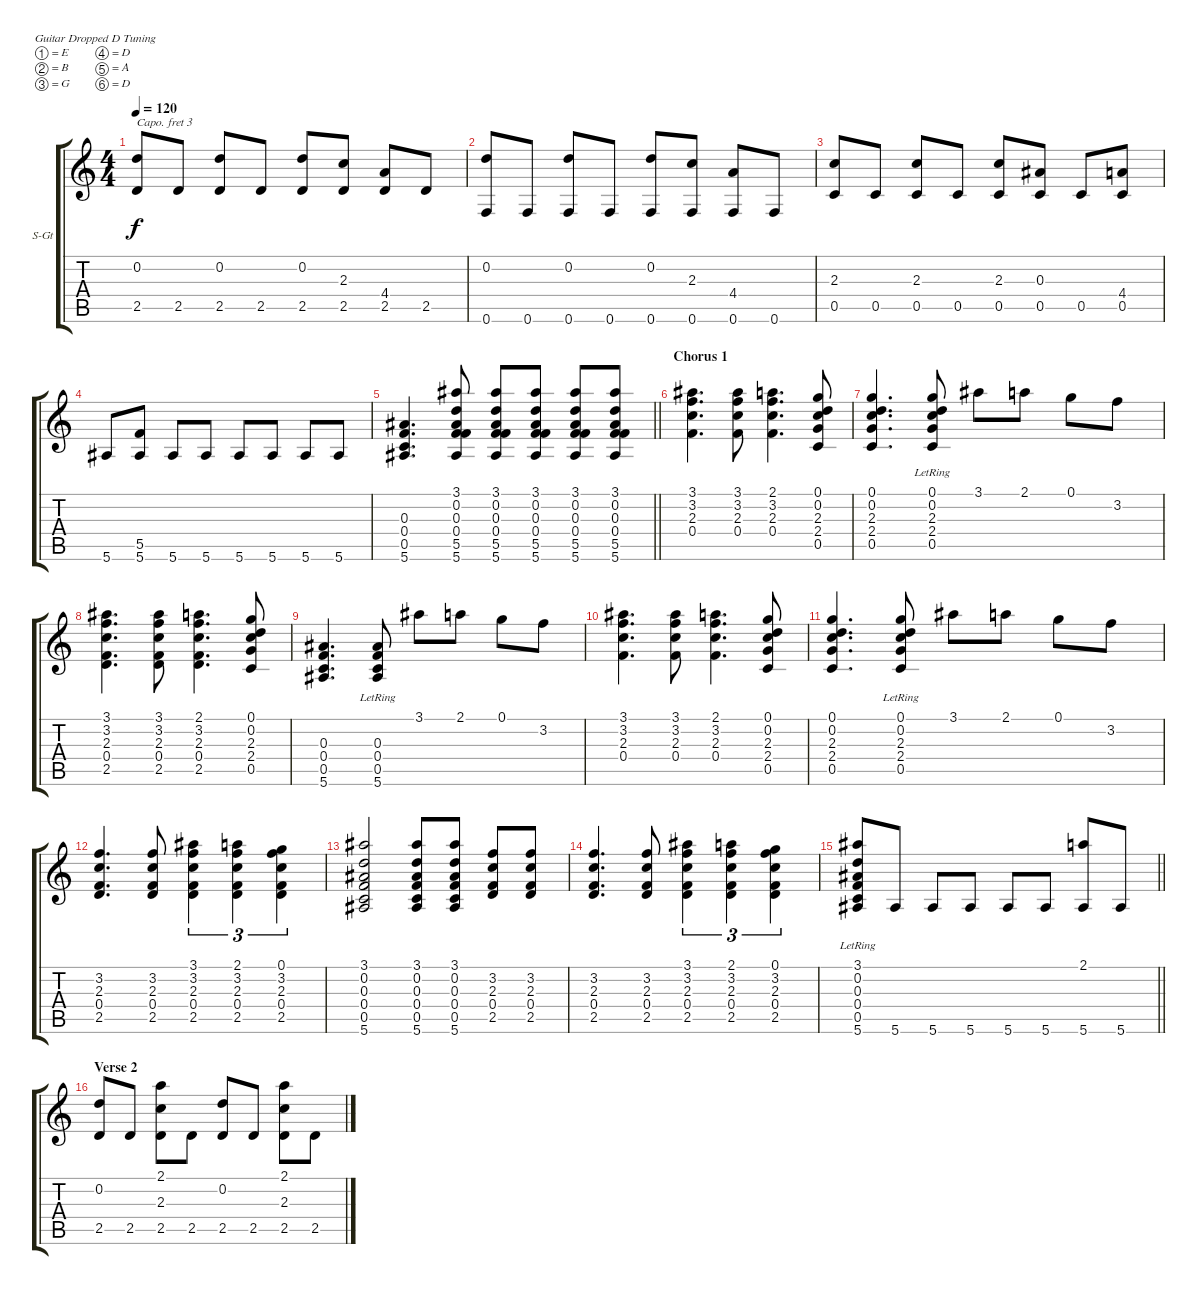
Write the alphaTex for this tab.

\bracketExtendMode groupsimilarinstruments
\firstSystemTrackNameOrientation horizontal
\otherSystemsTrackNameOrientation horizontal
\track ("Track 1" "S-Gt") {instrument acousticguitarsteel}
\staff {score tabs}
\capo 3
\tuning (E4 B3 G3 D3 A2 D2)
\ts (4 4)
\tempo 120
\clef g2
\ks c
(0.2 2.5).8{dy f} 2.5.8 (0.2 2.5).8 2.5.8 (0.2 2.5).8 (2.3 2.5).8 (4.4 2.5).8 2.5.8 |
(0.2 0.6).8 0.6.8 (0.2 0.6).8 0.6.8 (0.2 0.6).8 (2.3 0.6).8 (4.4 0.6).8 0.6.8 |
(2.3 0.5).8 0.5.8 (2.3 0.5).8 0.5.8 (2.3 0.5).8 (0.3 0.5).8 0.5.8 (4.4 0.5).8 |
5.6.8 (5.5 5.6).8 5.6.8 5.6.8 5.6.8 5.6.8 5.6.8 5.6.8 |
\barLineRight lightlight
(0.3 0.4 0.5 5.6).4{d} (3.1 0.2 0.3 0.4 5.5 5.6).8 (3.1 0.2 0.3 0.4 5.5 5.6).8 (3.1 0.2 0.3 0.4 5.5 5.6).8 (3.1 0.2 0.3 0.4 5.5 5.6).8 (3.1 0.2 0.3 0.4 5.5 5.6).8 |
\section ("" "Chorus 1")
(3.1 3.2 2.3 0.4).4{d} (3.1 3.2 2.3 0.4).8 (2.1 3.2 2.3 0.4).4{d} (0.1 0.2 2.3 2.4 0.5).8 |
(0.1 0.2 2.3 2.4 0.5).4{d} (0.1 0.2 2.3 2.4 0.5{lr}).8 3.1.8 2.1.8 0.1.8 3.2.8 |
(3.1 3.2 2.3 0.4 2.5).4{d} (3.1 3.2 2.3 0.4 2.5).8 (2.1 3.2 2.3 0.4 2.5).4{d} (0.1 0.2 2.3 2.4 0.5).8 |
(0.3 0.4 0.5 5.6).4{d} (0.3 0.4 0.5{lr} 5.6).8 3.1.8 2.1.8 0.1.8 3.2.8 |
(3.1 3.2 2.3 0.4).4{d} (3.1 3.2 2.3 0.4).8 (2.1 3.2 2.3 0.4).4{d} (0.1 0.2 2.3 2.4 0.5).8 |
(0.1 0.2 2.3 2.4 0.5).4{d} (0.1 0.2 2.3 2.4 0.5{lr}).8 3.1.8 2.1.8 0.1.8 3.2.8 |
(3.2 2.3 0.4 2.5).4{d} (3.2 2.3 0.4 2.5).8 (3.1 3.2 2.3 0.4 2.5).4{tu (3 2)} (2.1 3.2 2.3 0.4 2.5).4{tu (3 2)} (0.1 3.2 2.3 0.4 2.5).4{tu (3 2)} |
(3.1 0.2 0.3 0.4 0.5 5.6).2 (3.1 0.2 0.3 0.4 0.5 5.6).8 (3.1 0.2 0.3 0.4 0.5 5.6).8 (3.2 2.3 0.4 2.5).8 (3.2 2.3 0.4 2.5).8 |
(3.2 2.3 0.4 2.5).4{d} (3.2 2.3 0.4 2.5).8 (3.1 3.2 2.3 0.4 2.5).4{tu (3 2)} (2.1 3.2 2.3 0.4 2.5).4{tu (3 2)} (0.1 3.2 2.3 0.4 2.5).4{tu (3 2)} |
\barLineRight lightlight
(3.1{lr} 0.2{lr} 0.3{lr} 0.4{lr} 0.5{lr} 5.6{lr}).8 5.6.8 5.6.8 5.6.8 5.6.8 5.6.8 (2.1 5.6).8 5.6.8 |
\section ("" "Verse 2")
(0.2 2.5).8 2.5.8 (2.1 2.3 2.5).8 2.5.8 (0.2 2.5).8 2.5.8 (2.1 2.3 2.5).8 2.5.8
